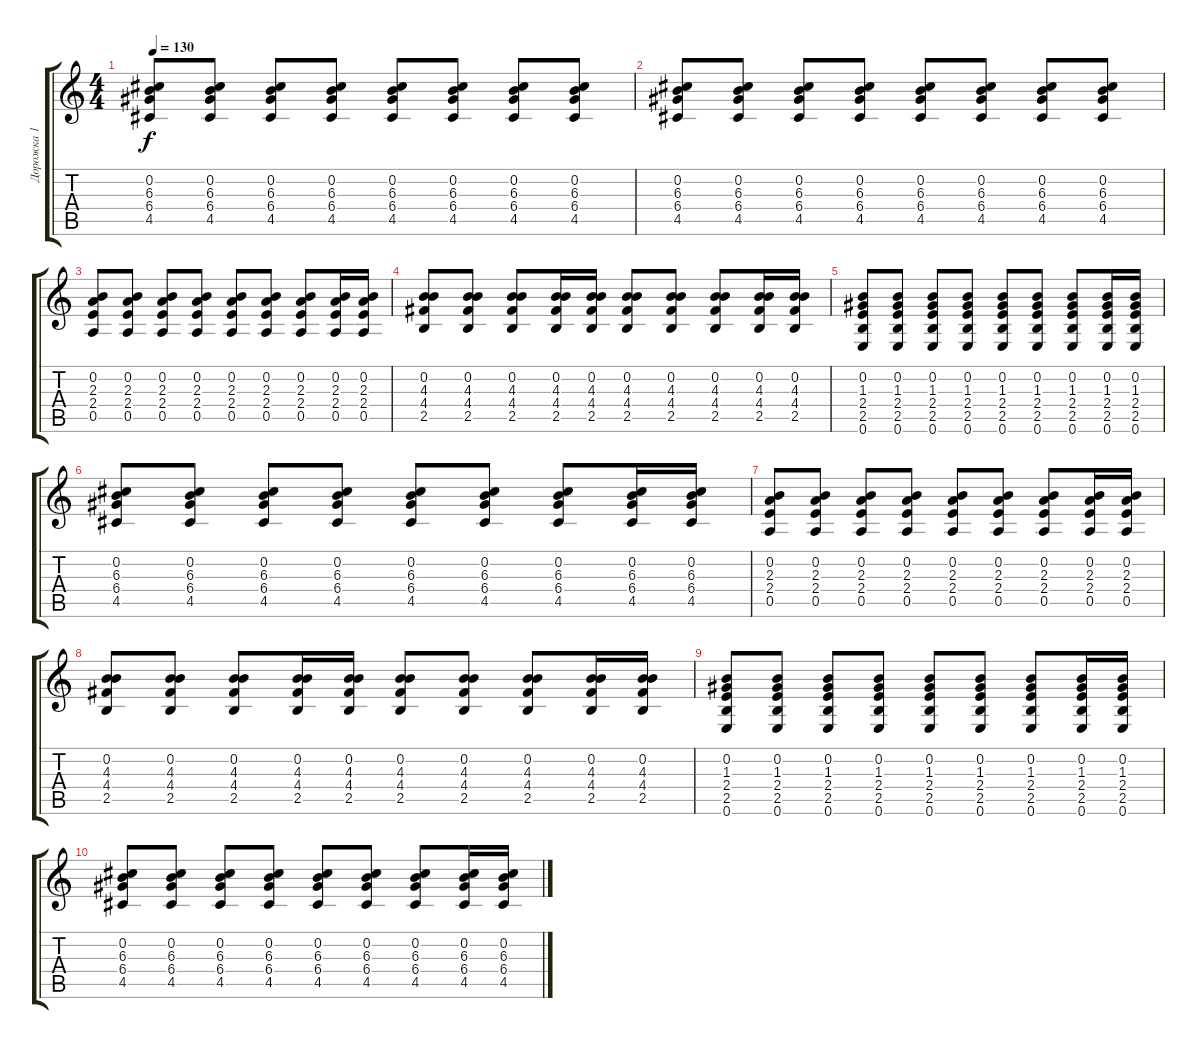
\track ("Дорожка 1" "Дорожка 1") {instrument acousticguitarsteel}
\staff {score tabs}
\tuning (E4 B3 G3 D3 A2 E2) {hide}
\ts (4 4)
\tempo 130
\clef g2
\ks c
(0.2 6.3 6.4 4.5).8{dy f} (0.2 6.3 6.4 4.5).8 (0.2 6.3 6.4 4.5).8 (0.2 6.3 6.4 4.5).8 (0.2 6.3 6.4 4.5).8 (0.2 6.3 6.4 4.5).8 (0.2 6.3 6.4 4.5).8 (0.2 6.3 6.4 4.5).8 |
(0.2 6.3 6.4 4.5).8 (0.2 6.3 6.4 4.5).8 (0.2 6.3 6.4 4.5).8 (0.2 6.3 6.4 4.5).8 (0.2 6.3 6.4 4.5).8 (0.2 6.3 6.4 4.5).8 (0.2 6.3 6.4 4.5).8 (0.2 6.3 6.4 4.5).8 |
(0.2 2.3 2.4 0.5).8 (0.2 2.3 2.4 0.5).8 (0.2 2.3 2.4 0.5).8 (0.2 2.3 2.4 0.5).8 (0.2 2.3 2.4 0.5).8 (0.2 2.3 2.4 0.5).8 (0.2 2.3 2.4 0.5).8 (0.2 2.3 2.4 0.5).16 (0.2 2.3 2.4 0.5).16 |
(0.2 4.3 4.4 2.5).8 (0.2 4.3 4.4 2.5).8 (0.2 4.3 4.4 2.5).8 (0.2 4.3 4.4 2.5).16 (0.2 4.3 4.4 2.5).16 (0.2 4.3 4.4 2.5).8 (0.2 4.3 4.4 2.5).8 (0.2 4.3 4.4 2.5).8 (0.2 4.3 4.4 2.5).16 (0.2 4.3 4.4 2.5).16 |
(0.2 1.3 2.4 2.5 0.6).8 (0.2 1.3 2.4 2.5 0.6).8 (0.2 1.3 2.4 2.5 0.6).8 (0.2 1.3 2.4 2.5 0.6).8 (0.2 1.3 2.4 2.5 0.6).8 (0.2 1.3 2.4 2.5 0.6).8 (0.2 1.3 2.4 2.5 0.6).8 (0.2 1.3 2.4 2.5 0.6).16 (0.2 1.3 2.4 2.5 0.6).16 |
(0.2 6.3 6.4 4.5).8 (0.2 6.3 6.4 4.5).8 (0.2 6.3 6.4 4.5).8 (0.2 6.3 6.4 4.5).8 (0.2 6.3 6.4 4.5).8 (0.2 6.3 6.4 4.5).8 (0.2 6.3 6.4 4.5).8 (0.2 6.3 6.4 4.5).16 (0.2 6.3 6.4 4.5).16 |
(0.2 2.3 2.4 0.5).8 (0.2 2.3 2.4 0.5).8 (0.2 2.3 2.4 0.5).8 (0.2 2.3 2.4 0.5).8 (0.2 2.3 2.4 0.5).8 (0.2 2.3 2.4 0.5).8 (0.2 2.3 2.4 0.5).8 (0.2 2.3 2.4 0.5).16 (0.2 2.3 2.4 0.5).16 |
(0.2 4.3 4.4 2.5).8 (0.2 4.3 4.4 2.5).8 (0.2 4.3 4.4 2.5).8 (0.2 4.3 4.4 2.5).16 (0.2 4.3 4.4 2.5).16 (0.2 4.3 4.4 2.5).8 (0.2 4.3 4.4 2.5).8 (0.2 4.3 4.4 2.5).8 (0.2 4.3 4.4 2.5).16 (0.2 4.3 4.4 2.5).16 |
(0.2 1.3 2.4 2.5 0.6).8 (0.2 1.3 2.4 2.5 0.6).8 (0.2 1.3 2.4 2.5 0.6).8 (0.2 1.3 2.4 2.5 0.6).8 (0.2 1.3 2.4 2.5 0.6).8 (0.2 1.3 2.4 2.5 0.6).8 (0.2 1.3 2.4 2.5 0.6).8 (0.2 1.3 2.4 2.5 0.6).16 (0.2 1.3 2.4 2.5 0.6).16 |
(0.2 6.3 6.4 4.5).8 (0.2 6.3 6.4 4.5).8 (0.2 6.3 6.4 4.5).8 (0.2 6.3 6.4 4.5).8 (0.2 6.3 6.4 4.5).8 (0.2 6.3 6.4 4.5).8 (0.2 6.3 6.4 4.5).8 (0.2 6.3 6.4 4.5).16 (0.2 6.3 6.4 4.5).16
